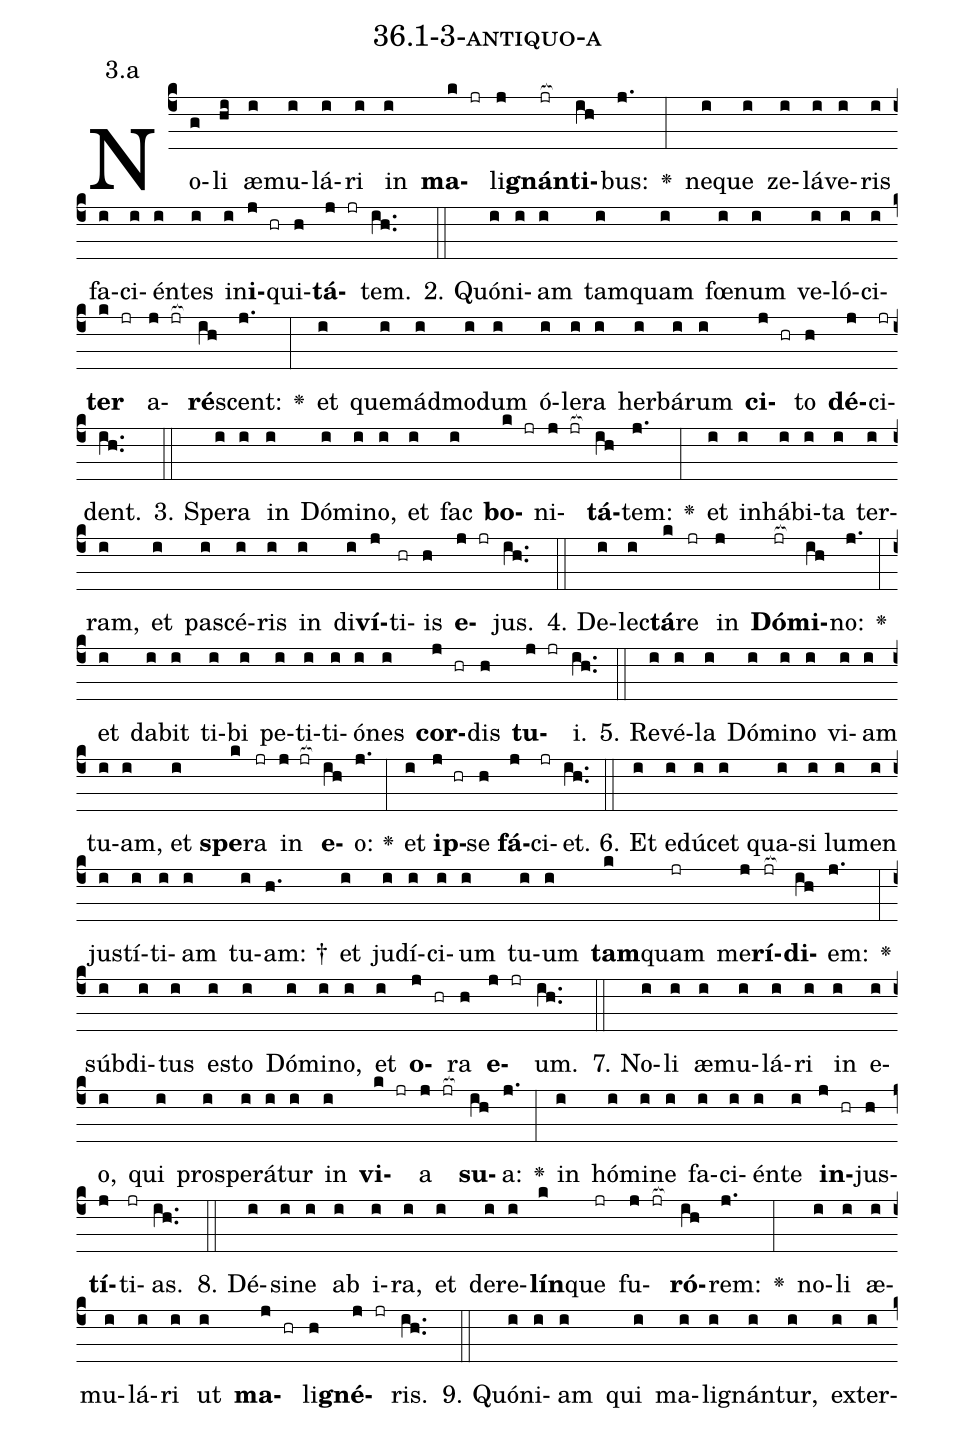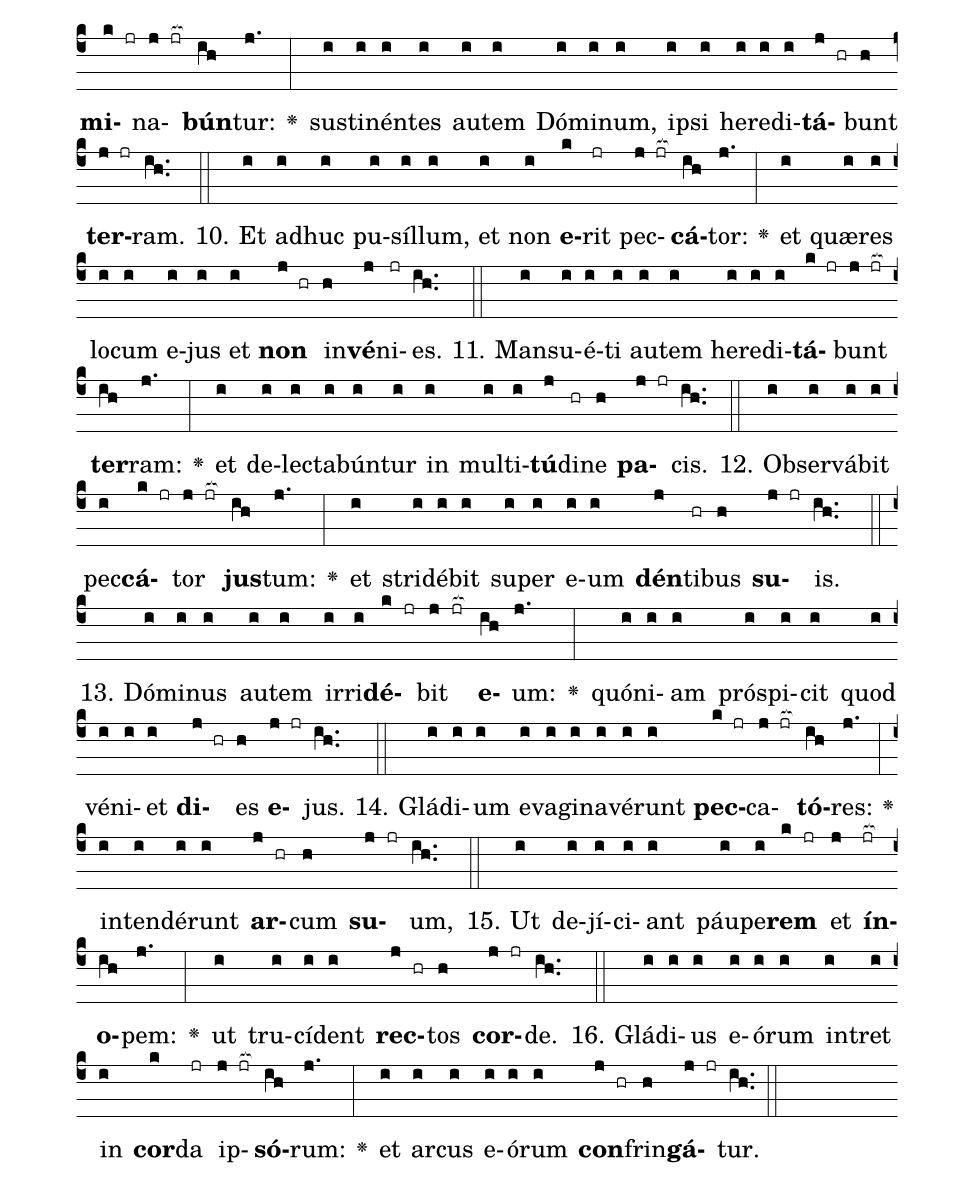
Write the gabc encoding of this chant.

name: 36.1-3-antiquo-a;
annotation: 3.a;
%%
(c4)No(g)li(hi) æ(i)mu(i)lá(i)ri(i) in(i) <b>ma</b>(k jr)li(j)<b>gnán</b>(jr[ocb:1{])<b>ti</b>(ih[ocb:0}])bus:(j.) <v>\greheightstar</v>(:) ne(i)que(i) ze(i)lá(i)ve(i)ris(i) fa(i)ci(i)én(i)tes(i) in(i)<b>i</b>(j hr)qui(h)<b>tá</b>(j jr)tem.(ih..) (::)
2. Quón(i)i(i)am(i) tam(i)quam(i) fœ(i)num(i) ve(i)ló(i)ci(i)<b>ter</b>(k jr) a(j jr[ocb:1{])<b>ré</b>(ih[ocb:0}])scent:(j.) <v>\greheightstar</v>(:) et(i) quem(i)ád(i)mo(i)dum(i) ó(i)le(i)ra(i) her(i)bá(i)rum(i) <b>ci</b>(j hr)to(h) <b>dé</b>(j)ci(jr)dent.(ih..) (::)
3. Spe(i)ra(i) in(i) Dó(i)mi(i)no,(i) et(i) fac(i) <b>bo</b>(k jr)ni(j jr[ocb:1{])<b>tá</b>(ih[ocb:0}])tem:(j.) <v>\greheightstar</v>(:) et(i) in(i)há(i)bi(i)ta(i) ter(i)ram,(i) et(i) pa(i)scé(i)ris(i) in(i) di(i)<b>ví</b>(j)ti(hr)is(h) <b>e</b>(j jr)jus.(ih..) (::)
4. De(i)lec(i)<b>tá</b>(k)re(jr) in(j) <b>Dó</b>(jr[ocb:1{])<b>mi</b>(ih[ocb:0}])no:(j.) <v>\greheightstar</v>(:) et(i) da(i)bit(i) ti(i)bi(i) pe(i)ti(i)ti(i)ó(i)nes(i) <b>cor</b>(j hr)dis(h) <b>tu</b>(j jr)i.(ih..) (::)
5. Re(i)vé(i)la(i) Dó(i)mi(i)no(i) vi(i)am(i) tu(i)am,(i) et(i) <b>spe</b>(k)ra(jr) in(j jr[ocb:1{]) <b>e</b>(ih[ocb:0}])o:(j.) <v>\greheightstar</v>(:) et(i) <b>ip</b>(j hr)se(h) <b>fá</b>(j)ci(jr)et.(ih..) (::)
6. Et(i) e(i)dú(i)cet(i) qua(i)si(i) lu(i)men(i) jus(i)tí(i)ti(i)am(i) tu(i)am: †(h.) et(i) ju(i)dí(i)ci(i)um(i) tu(i)um(i) <b>tam</b>(k)quam(jr) me(j)<b>rí</b>(jr[ocb:1{])<b>di</b>(ih[ocb:0}])em:(j.) <v>\greheightstar</v>(:) súb(i)di(i)tus(i) es(i)to(i) Dó(i)mi(i)no,(i) et(i) <b>o</b>(j hr)ra(h) <b>e</b>(j jr)um.(ih..) (::)
7. No(i)li(i) æ(i)mu(i)lá(i)ri(i) in(i) e(i)o,(i) qui(i) pro(i)spe(i)rá(i)tur(i) in(i) <b>vi</b>(k jr)a(j jr[ocb:1{]) <b>su</b>(ih[ocb:0}])a:(j.) <v>\greheightstar</v>(:) in(i) hó(i)mi(i)ne(i) fa(i)ci(i)én(i)te(i) <b>in</b>(j hr)jus(h)<b>tí</b>(j)ti(jr)as.(ih..) (::)
8. Dé(i)si(i)ne(i) ab(i) i(i)ra,(i) et(i) de(i)re(i)<b>lín</b>(k)que(jr) fu(j jr[ocb:1{])<b>ró</b>(ih[ocb:0}])rem:(j.) <v>\greheightstar</v>(:) no(i)li(i) æ(i)mu(i)lá(i)ri(i) ut(i) <b>ma</b>(j hr)li(h)<b>gné</b>(j jr)ris.(ih..) (::)
9. Quón(i)i(i)am(i) qui(i) ma(i)li(i)gnán(i)tur,(i) ex(i)ter(i)<b>mi</b>(k jr)na(j jr[ocb:1{])<b>bún</b>(ih[ocb:0}])tur:(j.) <v>\greheightstar</v>(:) sus(i)ti(i)nén(i)tes(i) au(i)tem(i) Dó(i)mi(i)num,(i) ip(i)si(i) he(i)re(i)di(i)<b>tá</b>(j hr)bunt(h) <b>ter</b>(j jr)ram.(ih..) (::)
10. Et(i) ad(i)huc(i) pu(i)síl(i)lum,(i) et(i) non(i) <b>e</b>(k)rit(jr) pec(j jr[ocb:1{])<b>cá</b>(ih[ocb:0}])tor:(j.) <v>\greheightstar</v>(:) et(i) quæ(i)res(i) lo(i)cum(i) e(i)jus(i) et(i) <b>non</b>(j hr) in(h)<b>vé</b>(j)ni(jr)es.(ih..) (::)
11. Man(i)su(i)é(i)ti(i) au(i)tem(i) he(i)re(i)di(i)<b>tá</b>(k jr)bunt(j jr[ocb:1{]) <b>ter</b>(ih[ocb:0}])ram:(j.) <v>\greheightstar</v>(:) et(i) de(i)lec(i)ta(i)bún(i)tur(i) in(i) mul(i)ti(i)<b>tú</b>(j)di(hr)ne(h) <b>pa</b>(j jr)cis.(ih..) (::)
12. Ob(i)ser(i)vá(i)bit(i) pec(i)<b>cá</b>(k jr)tor(j jr[ocb:1{]) <b>jus</b>(ih[ocb:0}])tum:(j.) <v>\greheightstar</v>(:) et(i) stri(i)dé(i)bit(i) su(i)per(i) e(i)um(i) <b>dén</b>(j)ti(hr)bus(h) <b>su</b>(j jr)is.(ih..) (::)
13. Dó(i)mi(i)nus(i) au(i)tem(i) ir(i)ri(i)<b>dé</b>(k jr)bit(j jr[ocb:1{]) <b>e</b>(ih[ocb:0}])um:(j.) <v>\greheightstar</v>(:) quón(i)i(i)am(i) pró(i)spi(i)cit(i) quod(i) vé(i)ni(i)et(i) <b>di</b>(j hr)es(h) <b>e</b>(j jr)jus.(ih..) (::)
14. Glá(i)di(i)um(i) e(i)va(i)gi(i)na(i)vé(i)runt(i) <b>pec</b>(k jr)ca(j jr[ocb:1{])<b>tó</b>(ih[ocb:0}])res:(j.) <v>\greheightstar</v>(:) in(i)ten(i)dé(i)runt(i) <b>ar</b>(j hr)cum(h) <b>su</b>(j jr)um,(ih..) (::)
15. Ut(i) de(i)jí(i)ci(i)ant(i) páu(i)pe(i)<b>rem</b>(k jr) et(j) <b>ín</b>(jr[ocb:1{])<b>o</b>(ih[ocb:0}])pem:(j.) <v>\greheightstar</v>(:) ut(i) tru(i)cí(i)dent(i) <b>rec</b>(j hr)tos(h) <b>cor</b>(j jr)de.(ih..) (::)
16. Glá(i)di(i)us(i) e(i)ó(i)rum(i) in(i)tret(i) in(i) <b>cor</b>(k)da(jr) ip(j jr[ocb:1{])<b>só</b>(ih[ocb:0}])rum:(j.) <v>\greheightstar</v>(:) et(i) ar(i)cus(i) e(i)ó(i)rum(i) <b>con</b>(j hr)frin(h)<b>gá</b>(j jr)tur.(ih..) (::)
